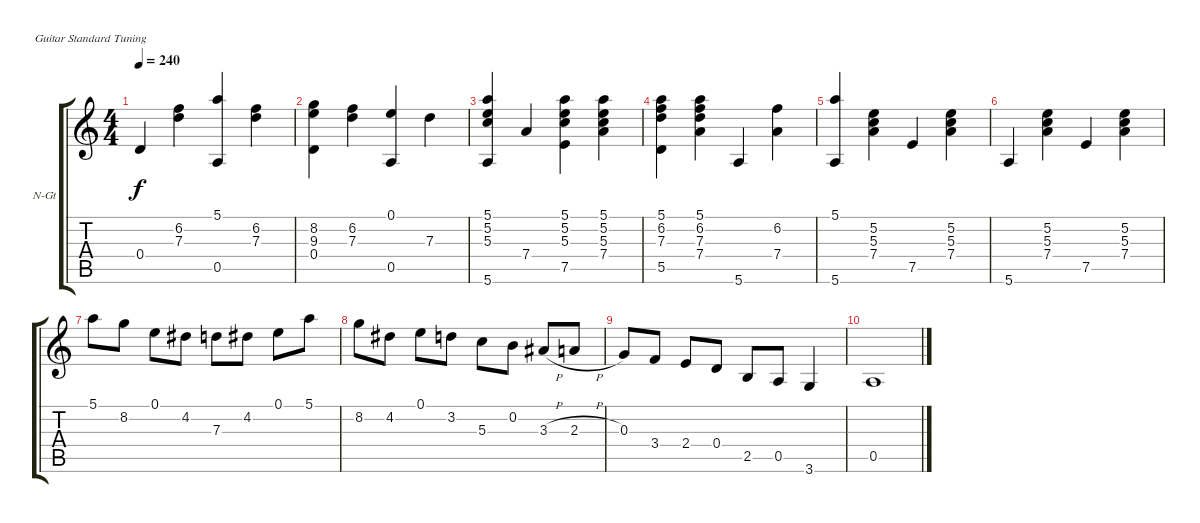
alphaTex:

\bracketExtendMode groupsimilarinstruments
\firstSystemTrackNameOrientation horizontal
\otherSystemsTrackNameOrientation horizontal
\track ("Chet Atkins" "N-Gt") {instrument acousticguitarnylon}
\staff {score tabs}
\tuning (E4 B3 G3 D3 A2 E2)
\ts (4 4)
\tempo 240
\clef g2
\ks c
0.4.4{dy f} (6.2 7.3).4 (5.1 0.5).4 (6.2 7.3).4 |
(8.2 9.3 0.4).4 (6.2 7.3).4 (0.1 0.5).4 7.3.4 |
(5.1 5.2 5.3 5.6).4 7.4.4 (5.1 5.2 5.3 7.5).4 (5.1 5.2 5.3 7.4).4 |
(5.1 6.2 7.3 5.5).4 (5.1 6.2 7.3 7.4).4 5.6.4 (6.2 7.4).4 |
(5.1 5.6).4 (5.2 5.3 7.4).4 7.5.4 (5.2 5.3 7.4).4 |
5.6.4 (5.2 5.3 7.4).4 7.5.4 (5.2 5.3 7.4).4 |
5.1.8 8.2.8 0.1.8 4.2.8 7.3.8 4.2.8 0.1.8 5.1.8 |
8.2.8 4.2.8 0.1.8 3.2.8 5.3.8 0.2.8 3.3{h}.8 2.3{h}.8 |
0.3.8 3.4.8 2.4.8 0.4.8 2.5.8 0.5.8 3.6.4 |
0.5.1
